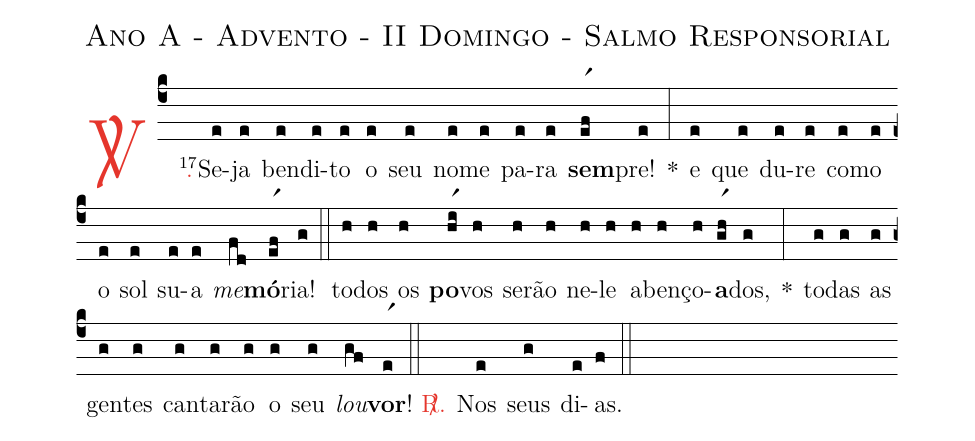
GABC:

name: Ano A - Advento - II Domingo - Salmo Responsorial;
%%
(c4)

<c><sp>V/</sp>.</c>() <v>\VSup{17}</v>Se(e)ja(e) ben(e)di(e)to(e) o(e) seu(e) no(e)me(e) pa(e)ra(e) <b>sem</b>(er1f)pre!(e) *(:)
e(e) que(e) du(e)re(e) co(e)mo(e) o(e) sol(e) su(e)a(e) <i>me</i>(fd)<b>mó</b>(er1f)ria!(g)

(::)

to(h)dos(h) os(h) <b>po</b>(hr1i)vos(h) se(h)rão(h) ne(h)le(h) a(h)ben(h)ço(h)<b>a</b>(gr1h)dos,(g) *(:)
to(g)das(g) as(g) gen(g)tes(g) can(g)ta(g)rão(g) o(g) seu(g) <i>lou</i>(gf)<b>vor</b>!(er1)

(::)

<c><sp>R/</sp>.</c>() Nos(e) seus(g) di(e)as.(f)

(::)
